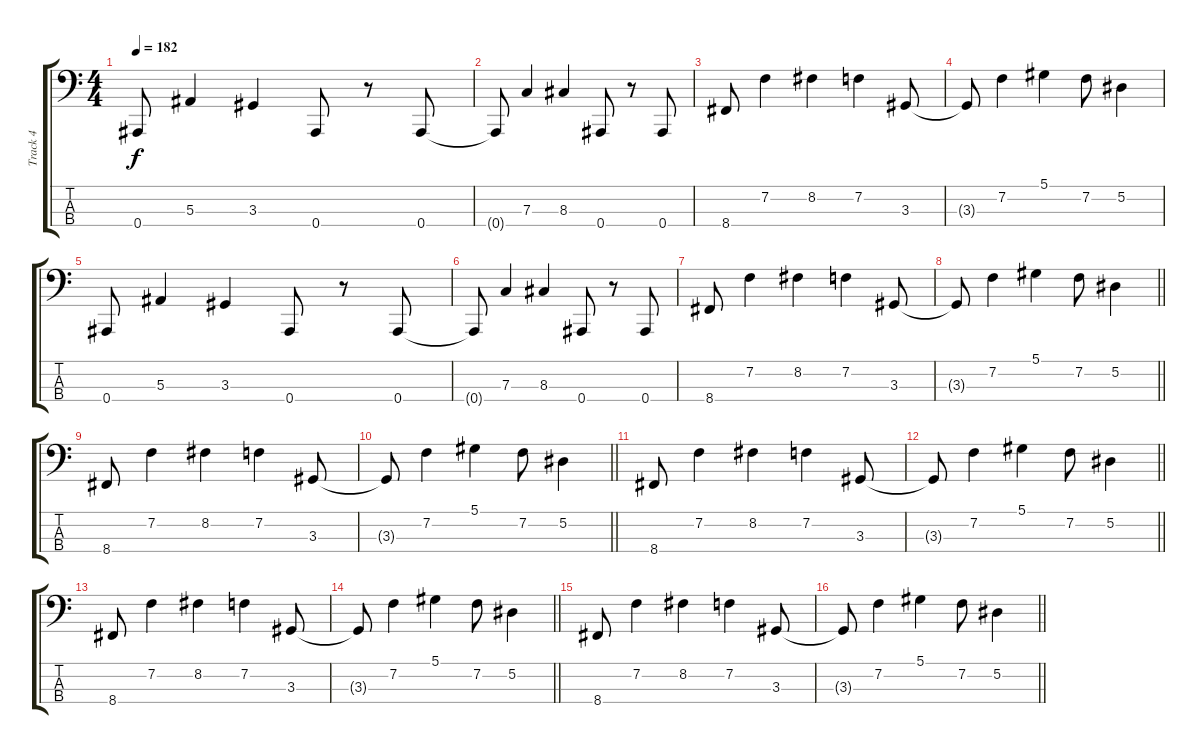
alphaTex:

\track ("Track 4" "Track 4") {instrument electricbasspick}
\staff {score tabs}
\tuning (Eb2 Bb1 F1 Bb0) {hide}
\ts (4 4)
\tempo 182
\clef f4
\ks c
0.4.8{dy f} 5.3.4 3.3.4 0.4.8 r.8 0.4.8 |
0.4{t}.8 7.3.4 8.3.4 0.4.8 r.8 0.4.8 |
8.4.8 7.2.4 8.2.4 7.2.4 3.3.8 |
3.3{t}.8 7.2.4 5.1.4 7.2.8 5.2.4 |
0.4.8 5.3.4 3.3.4 0.4.8 r.8 0.4.8 |
0.4{t}.8 7.3.4 8.3.4 0.4.8 r.8 0.4.8 |
8.4.8 7.2.4 8.2.4 7.2.4 3.3.8 |
\barLineRight lightlight
3.3{t}.8 7.2.4 5.1.4 7.2.8 5.2.4 |
8.4.8 7.2.4 8.2.4 7.2.4 3.3.8 |
\barLineRight lightlight
3.3{t}.8 7.2.4 5.1.4 7.2.8 5.2.4 |
8.4.8 7.2.4 8.2.4 7.2.4 3.3.8 |
\barLineRight lightlight
3.3{t}.8 7.2.4 5.1.4 7.2.8 5.2.4 |
8.4.8 7.2.4 8.2.4 7.2.4 3.3.8 |
\barLineRight lightlight
3.3{t}.8 7.2.4 5.1.4 7.2.8 5.2.4 |
8.4.8 7.2.4 8.2.4 7.2.4 3.3.8 |
\barLineRight lightlight
3.3{t}.8 7.2.4 5.1.4 7.2.8 5.2.4
